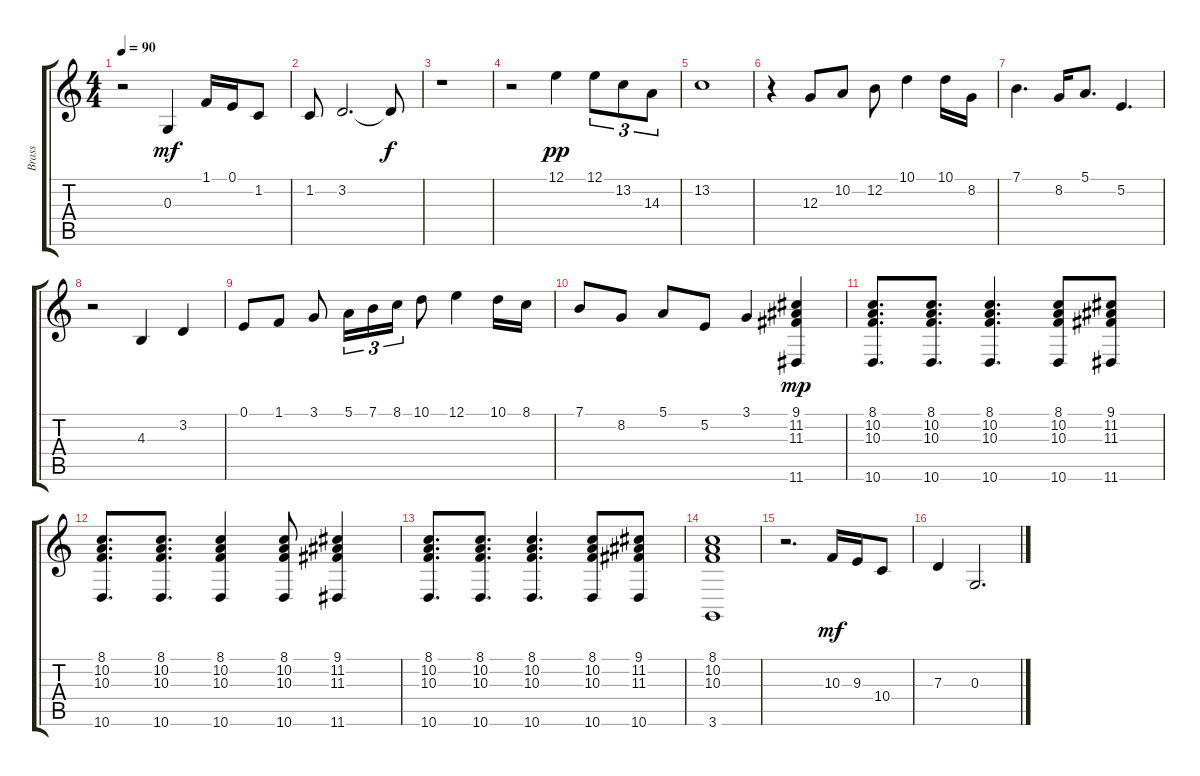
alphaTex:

\track ("Brass" "Brass") {instrument brasssection}
\staff {score tabs}
\tuning (E4 B3 G3 D3 A2 E2) {hide}
\ts (4 4)
\tempo 90
\clef g2
\ks c
r.2{dy f} 0.3.4{dy mf} 1.1.16 0.1.16 1.2.8 |
1.2.8 3.2.2{d} 3.2{t}.8{dy f} |
r.1 |
r.2 12.1.4{dy pp} 12.1.8{tu (3 2)} 13.2.8{tu (3 2)} 14.3.8{tu (3 2)} |
13.2.1 |
r.4 12.3.8 10.2.8 12.2.8 10.1.4 10.1.16 8.2.16 |
7.1.4{d} 8.2.16 5.1.8{d} 5.2.4{d} |
r.2 4.3.4 3.2.4 |
0.1.8 1.1.8 3.1.8 5.1.16{tu (3 2)} 7.1.16{tu (3 2)} 8.1.16{tu (3 2)} 10.1.8 12.1.4 10.1.16 8.1.16 |
7.1.8 8.2.8 5.1.8 5.2.8 3.1.4 (9.1 11.2 11.3 11.6).4{dy mp} |
(8.1 10.2 10.3 10.6).8{d} (8.1 10.2 10.3 10.6).8{d} (8.1 10.2 10.3 10.6).4{d} (8.1 10.2 10.3 10.6).8 (9.1 11.2 11.3 11.6).8 |
(8.1 10.2 10.3 10.6).8{d} (8.1 10.2 10.3 10.6).8{d} (8.1 10.2 10.3 10.6).4 (8.1 10.2 10.3 10.6).8 (9.1 11.2 11.3 11.6).4 |
(8.1 10.2 10.3 10.6).8{d} (8.1 10.2 10.3 10.6).8{d} (8.1 10.2 10.3 10.6).4{d} (8.1 10.2 10.3 10.6).8 (9.1 11.2 11.3 10.6).8 |
(8.1 10.2 10.3 3.6).1 |
r.2{d} 10.3.16{dy mf} 9.3.16 10.4.8 |
7.3.4 0.3.2{d}
